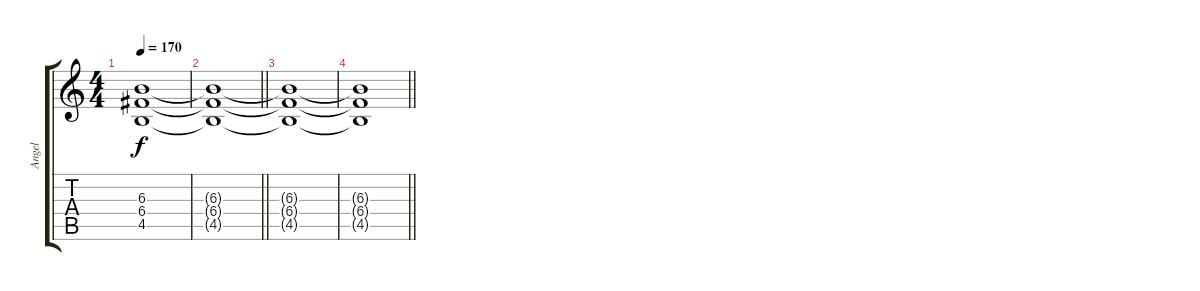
\track ("Angel" "Angel") {instrument electricguitarclean}
\staff {score tabs}
\tuning (D4 A3 F3 C3 G2 D2) {hide}
\ts (4 4)
\tempo 170
\clef g2
\ks c
(6.3 6.4 4.5).1{dy f} |
\barLineRight lightlight
(6.3{t} 6.4{t} 4.5{t}).1 |
(6.3{t} 6.4{t} 4.5{t}).1 |
\barLineRight lightlight
(6.3{t} 6.4{t} 4.5{t}).1
